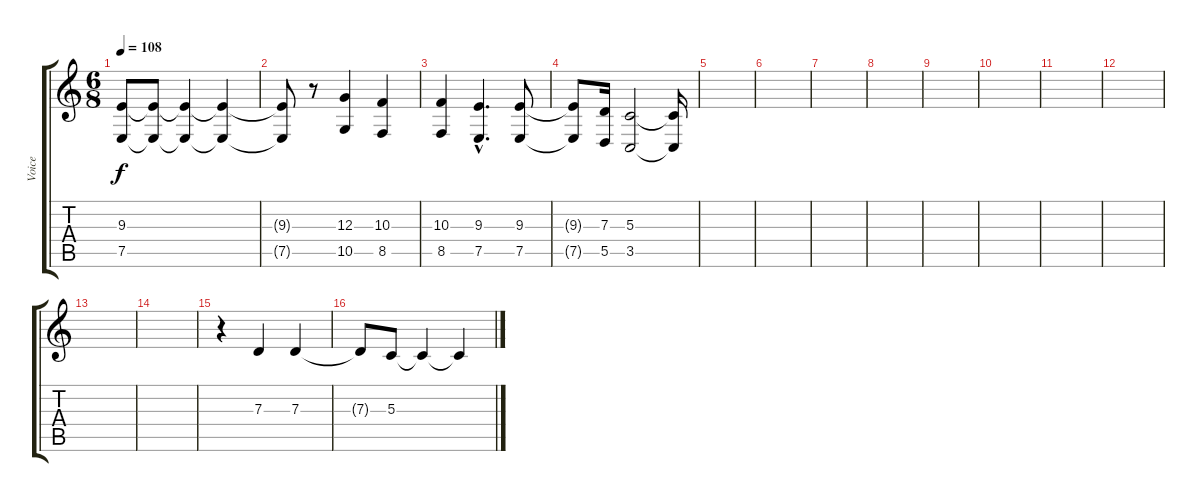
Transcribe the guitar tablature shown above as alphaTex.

\track ("Voice" "Voice") {instrument flute}
\staff {score tabs}
\tuning (E4 B3 G3 D3 A2 E2) {hide}
\ts (6 8)
\tempo 108
\clef g2
\ks c
(9.3{t} 7.5{t}).8{dy f} (9.3{t} 7.5{t}).8 (9.3{t} 7.5{t}).4 (9.3{t} 7.5{t}).4 |
(9.3{t} 7.5{t}).8 r.8 (12.3 10.5).4 (10.3 8.5).4 |
(10.3 8.5).4 (9.3{hac} 7.5{hac}).4{d} (9.3 7.5).8 |
(9.3{t} 7.5{t}).8 (7.3 5.5).16 (5.3 3.5).2 (5.3{t} 3.5{t}).16 |
|
|
|
|
|
|
|
|
|
|
r.4{volume 12} 7.3.4 7.3.4 |
7.3{t}.8 5.3.8 5.3{t}.4 5.3{t}.4
